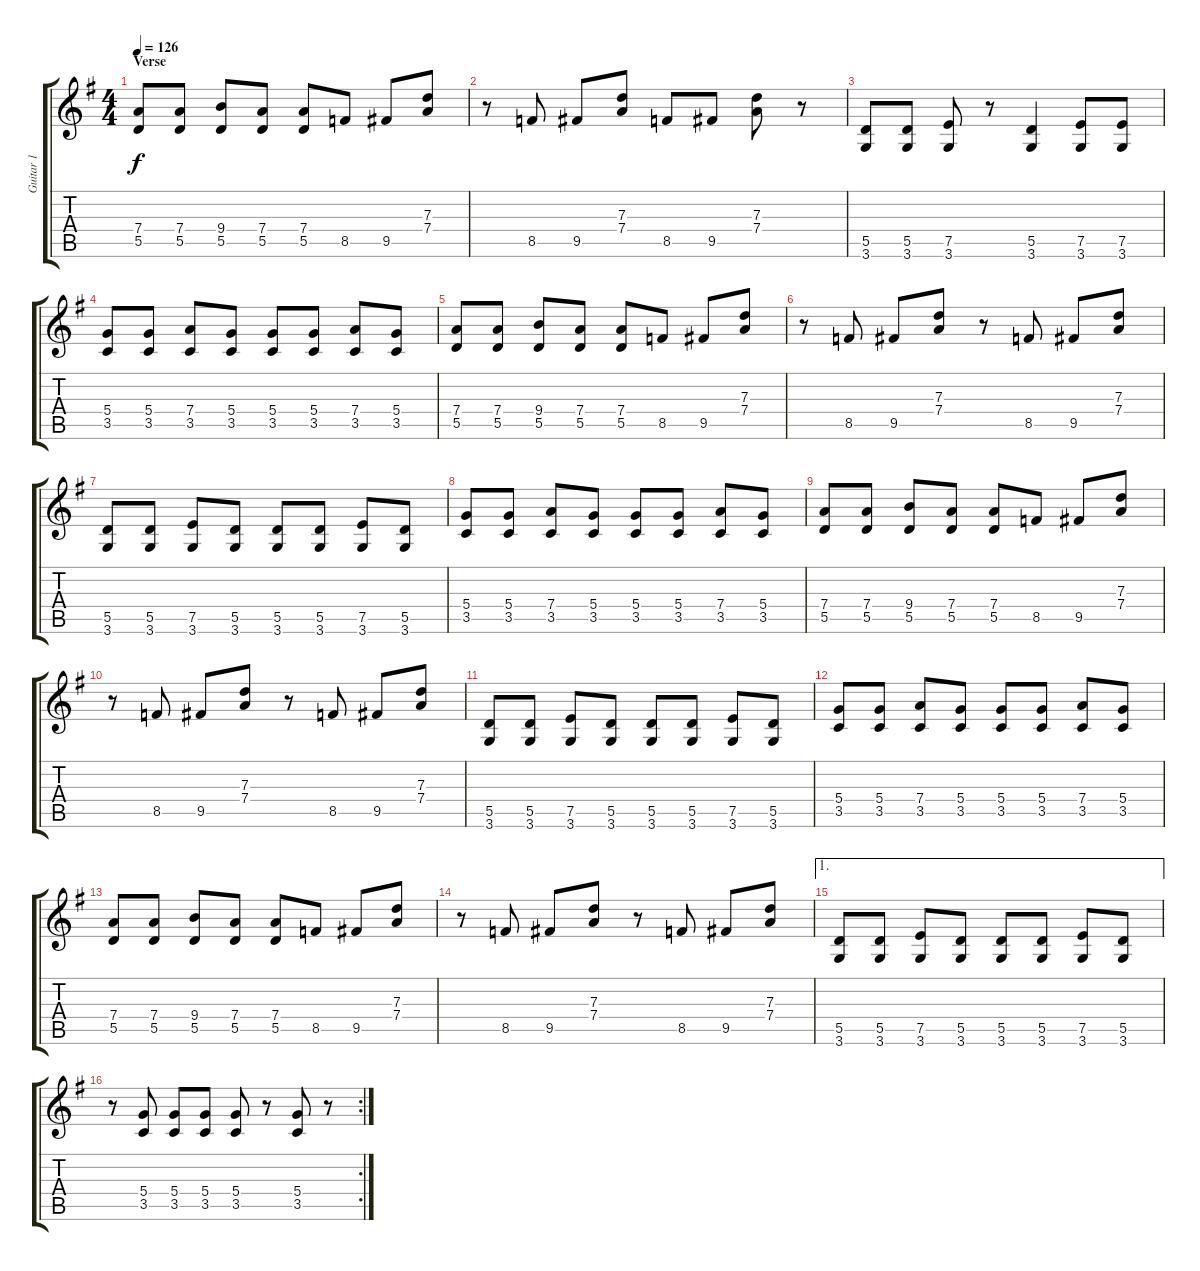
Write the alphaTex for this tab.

\track ("Guitar 1" "Guitar 1") {instrument overdrivenguitar}
\staff {score tabs}
\tuning (E4 B3 G3 D3 A2 E2) {hide}
\ts (4 4)
\section ("" "Verse")
\tempo 126
\clef g2
\ks g
(7.4 5.5).8{dy f} (7.4 5.5).8 (9.4 5.5).8 (7.4 5.5).8 (7.4 5.5).8 8.5.8 9.5.8 (7.3 7.4).8 |
r.8 8.5.8 9.5.8 (7.3 7.4).8 8.5.8 9.5.8 (7.3 7.4).8 r.8 |
(5.5 3.6).8 (5.5 3.6).8 (7.5 3.6).8 r.8 (5.5 3.6).4 (7.5 3.6).8 (7.5 3.6).8 |
(5.4 3.5).8 (5.4 3.5).8 (7.4 3.5).8 (5.4 3.5).8 (5.4 3.5).8 (5.4 3.5).8 (7.4 3.5).8 (5.4 3.5).8 |
(7.4 5.5).8 (7.4 5.5).8 (9.4 5.5).8 (7.4 5.5).8 (7.4 5.5).8 8.5.8 9.5.8 (7.3 7.4).8 |
r.8 8.5.8 9.5.8 (7.3 7.4).8 r.8 8.5.8 9.5.8 (7.3 7.4).8 |
(5.5 3.6).8 (5.5 3.6).8 (7.5 3.6).8 (5.5 3.6).8 (5.5 3.6).8 (5.5 3.6).8 (7.5 3.6).8 (5.5 3.6).8 |
(5.4 3.5).8 (5.4 3.5).8 (7.4 3.5).8 (5.4 3.5).8 (5.4 3.5).8 (5.4 3.5).8 (7.4 3.5).8 (5.4 3.5).8 |
(7.4 5.5).8 (7.4 5.5).8 (9.4 5.5).8 (7.4 5.5).8 (7.4 5.5).8 8.5.8 9.5.8 (7.3 7.4).8 |
r.8 8.5.8 9.5.8 (7.3 7.4).8 r.8 8.5.8 9.5.8 (7.3 7.4).8 |
(5.5 3.6).8 (5.5 3.6).8 (7.5 3.6).8 (5.5 3.6).8 (5.5 3.6).8 (5.5 3.6).8 (7.5 3.6).8 (5.5 3.6).8 |
(5.4 3.5).8 (5.4 3.5).8 (7.4 3.5).8 (5.4 3.5).8 (5.4 3.5).8 (5.4 3.5).8 (7.4 3.5).8 (5.4 3.5).8 |
(7.4 5.5).8 (7.4 5.5).8 (9.4 5.5).8 (7.4 5.5).8 (7.4 5.5).8 8.5.8 9.5.8 (7.3 7.4).8 |
r.8 8.5.8 9.5.8 (7.3 7.4).8 r.8 8.5.8 9.5.8 (7.3 7.4).8 |
\ae 1
(5.5 3.6).8 (5.5 3.6).8 (7.5 3.6).8 (5.5 3.6).8 (5.5 3.6).8 (5.5 3.6).8 (7.5 3.6).8 (5.5 3.6).8 |
\rc 2
r.8 (5.4 3.5).8 (5.4 3.5).8 (5.4 3.5).8 (5.4 3.5).8 r.8 (5.4 3.5).8 r.8
